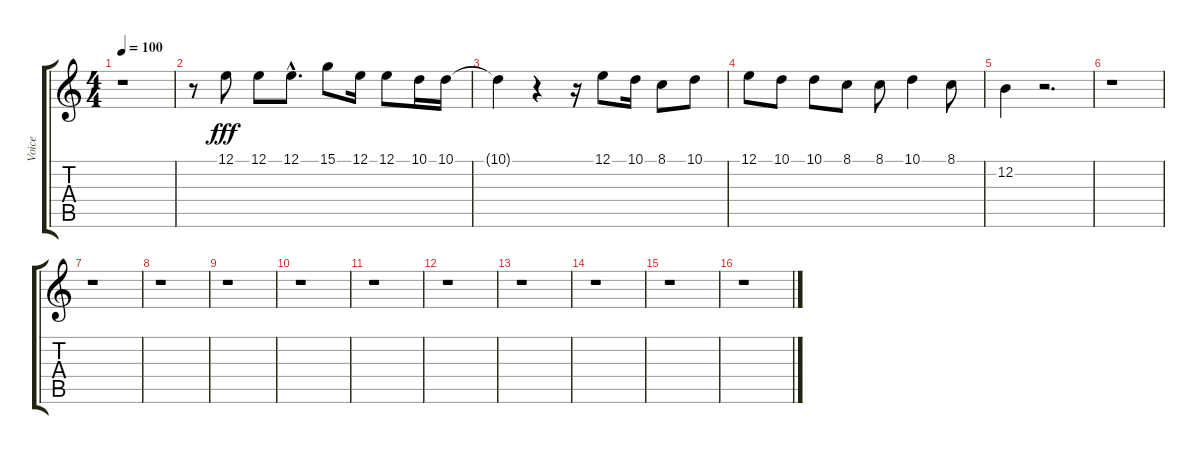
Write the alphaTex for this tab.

\track ("Voice" "Voice") {instrument shakuhachi}
\staff {score tabs}
\tuning (E4 B3 G3 D3 A2 E2) {hide}
\ts (4 4)
\tempo 100
\clef g2
\ks c
r.1{dy fff} |
r.8 12.1.8 12.1.8 12.1{hac}.8{d} 15.1.8 12.1.16 12.1.8 10.1.16 10.1.16 |
10.1{t}.4 r.4 r.16 12.1.8 10.1.16 8.1.8 10.1.8 |
12.1.8 10.1.8 10.1.8 8.1.8 8.1.8 10.1.4 8.1.8 |
12.2.4 r.2{d} |
r.1 |
r.1 |
r.1 |
r.1 |
r.1 |
r.1 |
r.1 |
r.1 |
r.1 |
r.1 |
r.1
